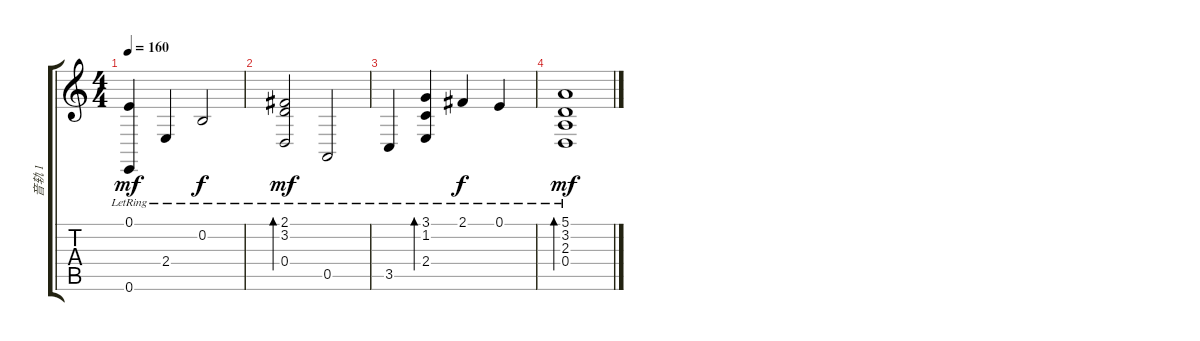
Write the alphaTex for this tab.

\track ("音轨 1" "音轨 1") {instrument acousticgrandpiano}
\staff {score tabs}
\tuning (E4 B3 G3 D3 A2 E2) {hide}
\ts (4 4)
\tempo 160
\clef g2
\ks c
(0.1{lr} 0.6{lr}).4{dy mf} 2.4{lr}.4 0.2{lr}.2{dy f} |
(2.1{lr} 3.2{lr} 0.4{lr}).2{bd 480 dy mf} 0.5{lr}.2 |
3.5{lr}.4 (3.1{lr} 1.2{lr} 2.4{lr}).4{bd 480} 2.1{lr}.4{dy f} 0.1{lr}.4 |
(5.1{lr} 3.2{lr} 2.3{lr} 0.4{lr}).1{bd 480 dy mf}
